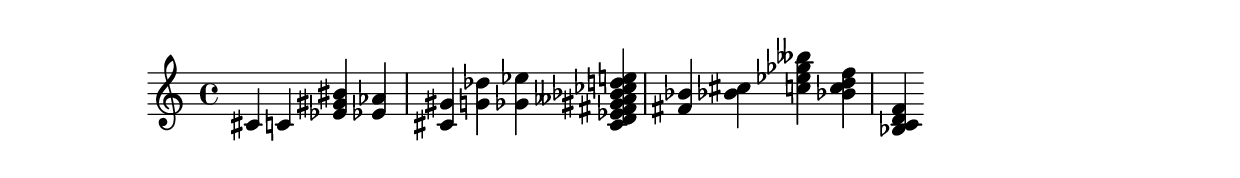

\version "2.1.7"

\header {

    texidoc ="Accidentals are placed as closely as possible.
Accidentals in corresponding octaves are aligned.
The top accidental should be nearest to the chord. The
flats in a sixth should be staggered.  "
    
}


\score { \notes \context Voice \relative c' {
    cis4
    c4
 \transpose c c' {    
  <bis es gis>4
  <es! as!>
  <gis! cis!>
  <g! des'>
  <ges! es'!>
}    
    <cis d es fis gis ases bes ces d e! >4
    <bes'! fis!>     
    <bes! cis!>
    <c! es ges beses>
    <bes! c d f >    
    <bes,! c d f >
}
\paper { raggedright = ##t}
     }


